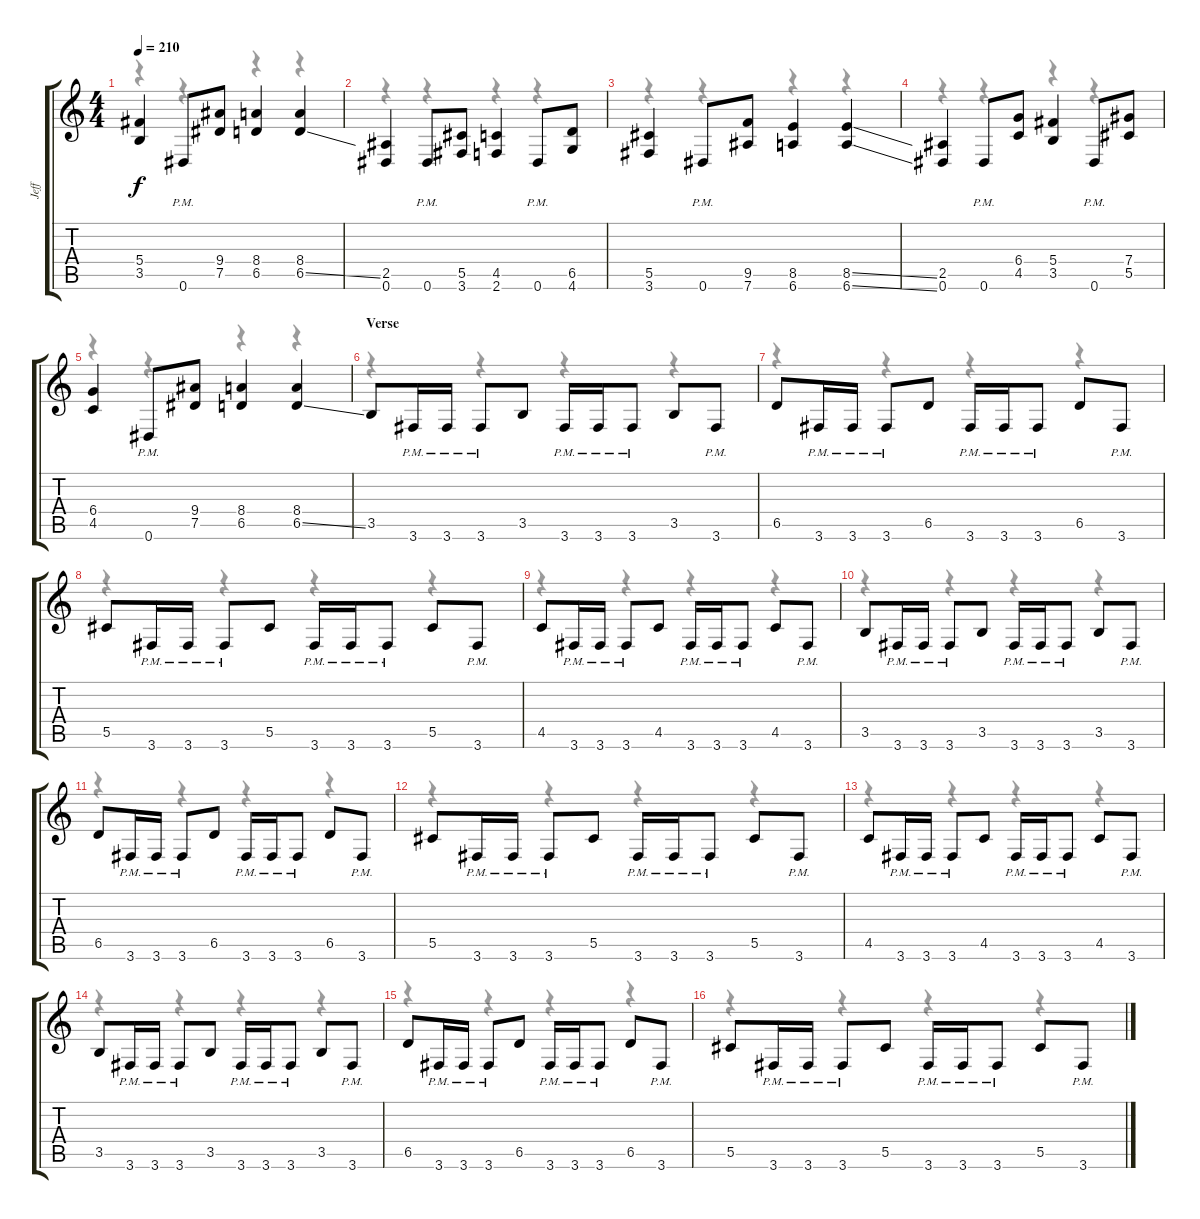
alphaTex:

\track ("Jeff" "Jeff") {instrument distortionguitar}
\staff {score tabs}
\tuning (Eb4 Bb3 Gb3 Db3 Ab2 Eb2) {hide}
\voice
\ts (4 4)
\tempo 210
\clef g2
\ks c
(5.4 3.5).4{dy f} 0.6{pm}.8 (9.4 7.5).8 (8.4 6.5).4 (8.4 6.5{ss}).4 |
(2.5 0.6).4 0.6{pm}.8 (5.5 3.6).8 (4.5 2.6).4 0.6{pm}.8 (6.5 4.6).8 |
(5.5 3.6).4 0.6{pm}.8 (9.5 7.6).8 (8.5 6.6).4 (8.5{ss} 6.6{ss}).4 |
(2.5 0.6).4 0.6{pm}.8 (6.4 4.5).8 (5.4 3.5).4 0.6{pm}.8 (7.4 5.5).8 |
(6.4 4.5).4 0.6{pm}.8 (9.4 7.5).8 (8.4 6.5).4 (8.4 6.5{ss}).4 |
\section ("" "Verse")
3.5.8 3.6{pm}.16 3.6{pm}.16 3.6{pm}.8 3.5.8 3.6{pm}.16 3.6{pm}.16 3.6{pm}.8 3.5.8 3.6{pm}.8 |
6.5.8 3.6{pm}.16 3.6{pm}.16 3.6{pm}.8 6.5.8 3.6{pm}.16 3.6{pm}.16 3.6{pm}.8 6.5.8 3.6{pm}.8 |
5.5.8 3.6{pm}.16 3.6{pm}.16 3.6{pm}.8 5.5.8 3.6{pm}.16 3.6{pm}.16 3.6{pm}.8 5.5.8 3.6{pm}.8 |
4.5.8 3.6{pm}.16 3.6{pm}.16 3.6{pm}.8 4.5.8 3.6{pm}.16 3.6{pm}.16 3.6{pm}.8 4.5.8 3.6{pm}.8 |
3.5.8 3.6{pm}.16 3.6{pm}.16 3.6{pm}.8 3.5.8 3.6{pm}.16 3.6{pm}.16 3.6{pm}.8 3.5.8 3.6{pm}.8 |
6.5.8 3.6{pm}.16 3.6{pm}.16 3.6{pm}.8 6.5.8 3.6{pm}.16 3.6{pm}.16 3.6{pm}.8 6.5.8 3.6{pm}.8 |
5.5.8 3.6{pm}.16 3.6{pm}.16 3.6{pm}.8 5.5.8 3.6{pm}.16 3.6{pm}.16 3.6{pm}.8 5.5.8 3.6{pm}.8 |
4.5.8 3.6{pm}.16 3.6{pm}.16 3.6{pm}.8 4.5.8 3.6{pm}.16 3.6{pm}.16 3.6{pm}.8 4.5.8 3.6{pm}.8 |
3.5.8 3.6{pm}.16 3.6{pm}.16 3.6{pm}.8 3.5.8 3.6{pm}.16 3.6{pm}.16 3.6{pm}.8 3.5.8 3.6{pm}.8 |
6.5.8 3.6{pm}.16 3.6{pm}.16 3.6{pm}.8 6.5.8 3.6{pm}.16 3.6{pm}.16 3.6{pm}.8 6.5.8 3.6{pm}.8 |
5.5.8 3.6{pm}.16 3.6{pm}.16 3.6{pm}.8 5.5.8 3.6{pm}.16 3.6{pm}.16 3.6{pm}.8 5.5.8 3.6{pm}.8
\voice
\clef g2
\ottava regular
\simile none
\ks c
r.4{dy f} r.4 r.4 r.4 |
r.4 r.4 r.4 r.4 |
r.4 r.4 r.4 r.4 |
r.4 r.4 r.4 r.4 |
r.4 r.4 r.4 r.4 |
r.4 r.4 r.4 r.4 |
r.4 r.4 r.4 r.4 |
r.4 r.4 r.4 r.4 |
r.4 r.4 r.4 r.4 |
r.4 r.4 r.4 r.4 |
r.4 r.4 r.4 r.4 |
r.4 r.4 r.4 r.4 |
r.4 r.4 r.4 r.4 |
r.4 r.4 r.4 r.4 |
r.4 r.4 r.4 r.4 |
r.4 r.4 r.4 r.4
